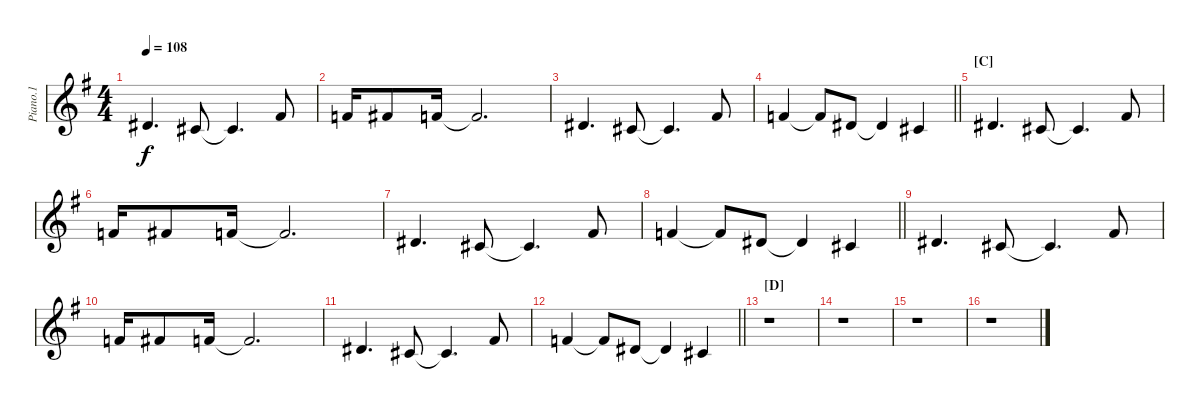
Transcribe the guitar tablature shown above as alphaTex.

\track ("Piano.1" "Piano.1") {instrument acousticgrandpiano}
\staff {score}
\tuning (Eb5 Bb4 Gb4 Db4 Ab3 Eb3) {hide}
\ts (4 4)
\tempo 108
\clef g2
\ks g
7.5.4{d dy f} 5.5.8 5.5{t}.4{d} 10.5.8 |
9.5.16 10.5.8 9.5.16 9.5{t}.2{d} |
7.5.4{d} 5.5.8 5.5{t}.4{d} 10.5.8 |
\barLineRight lightlight
9.5.4 9.5{t}.8 7.5.8 7.5{t}.4 5.5.4 |
\section ("" "[C]")
7.5.4{d} 5.5.8 5.5{t}.4{d} 10.5.8 |
9.5.16 10.5.8 9.5.16 9.5{t}.2{d} |
7.5.4{d} 5.5.8 5.5{t}.4{d} 10.5.8 |
\barLineRight lightlight
9.5.4 9.5{t}.8 7.5.8 7.5{t}.4 5.5.4 |
7.5.4{d} 5.5.8 5.5{t}.4{d} 10.5.8 |
9.5.16 10.5.8 9.5.16 9.5{t}.2{d} |
7.5.4{d} 5.5.8 5.5{t}.4{d} 10.5.8 |
\barLineRight lightlight
9.5.4 9.5{t}.8 7.5.8 7.5{t}.4 5.5.4 |
\section ("" "[D]")
r.1 |
r.1 |
r.1 |
r.1
